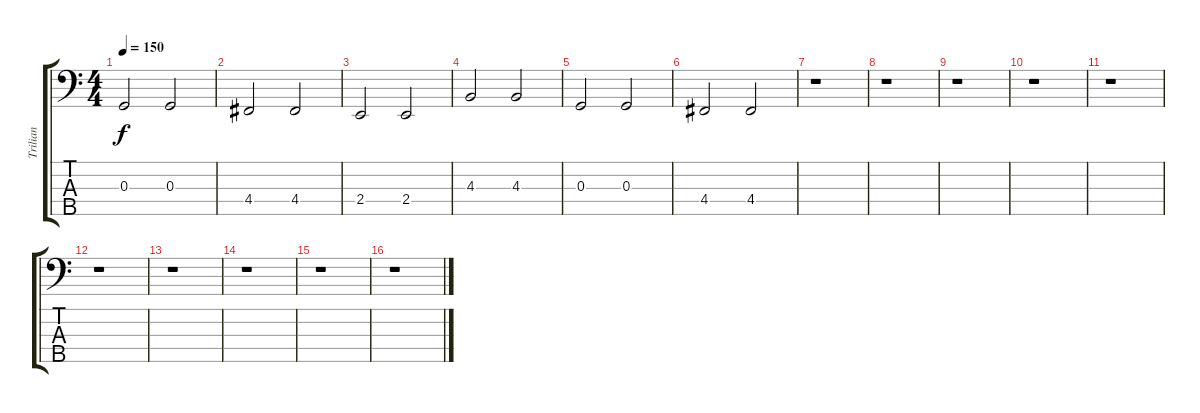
\track ("Trilian" "Trilian") {instrument electricbassfinger}
\staff {score tabs}
\tuning (F2 C2 G1 D1 A0) {hide}
\ts (4 4)
\tempo 150
\clef f4
\ks c
0.3.2{dy f} 0.3.2 |
4.4.2 4.4.2 |
2.4.2 2.4.2 |
4.3.2 4.3.2 |
0.3.2 0.3.2 |
4.4.2 4.4.2 |
r.1 |
r.1 |
r.1 |
r.1 |
r.1 |
r.1 |
r.1 |
r.1 |
r.1 |
r.1
